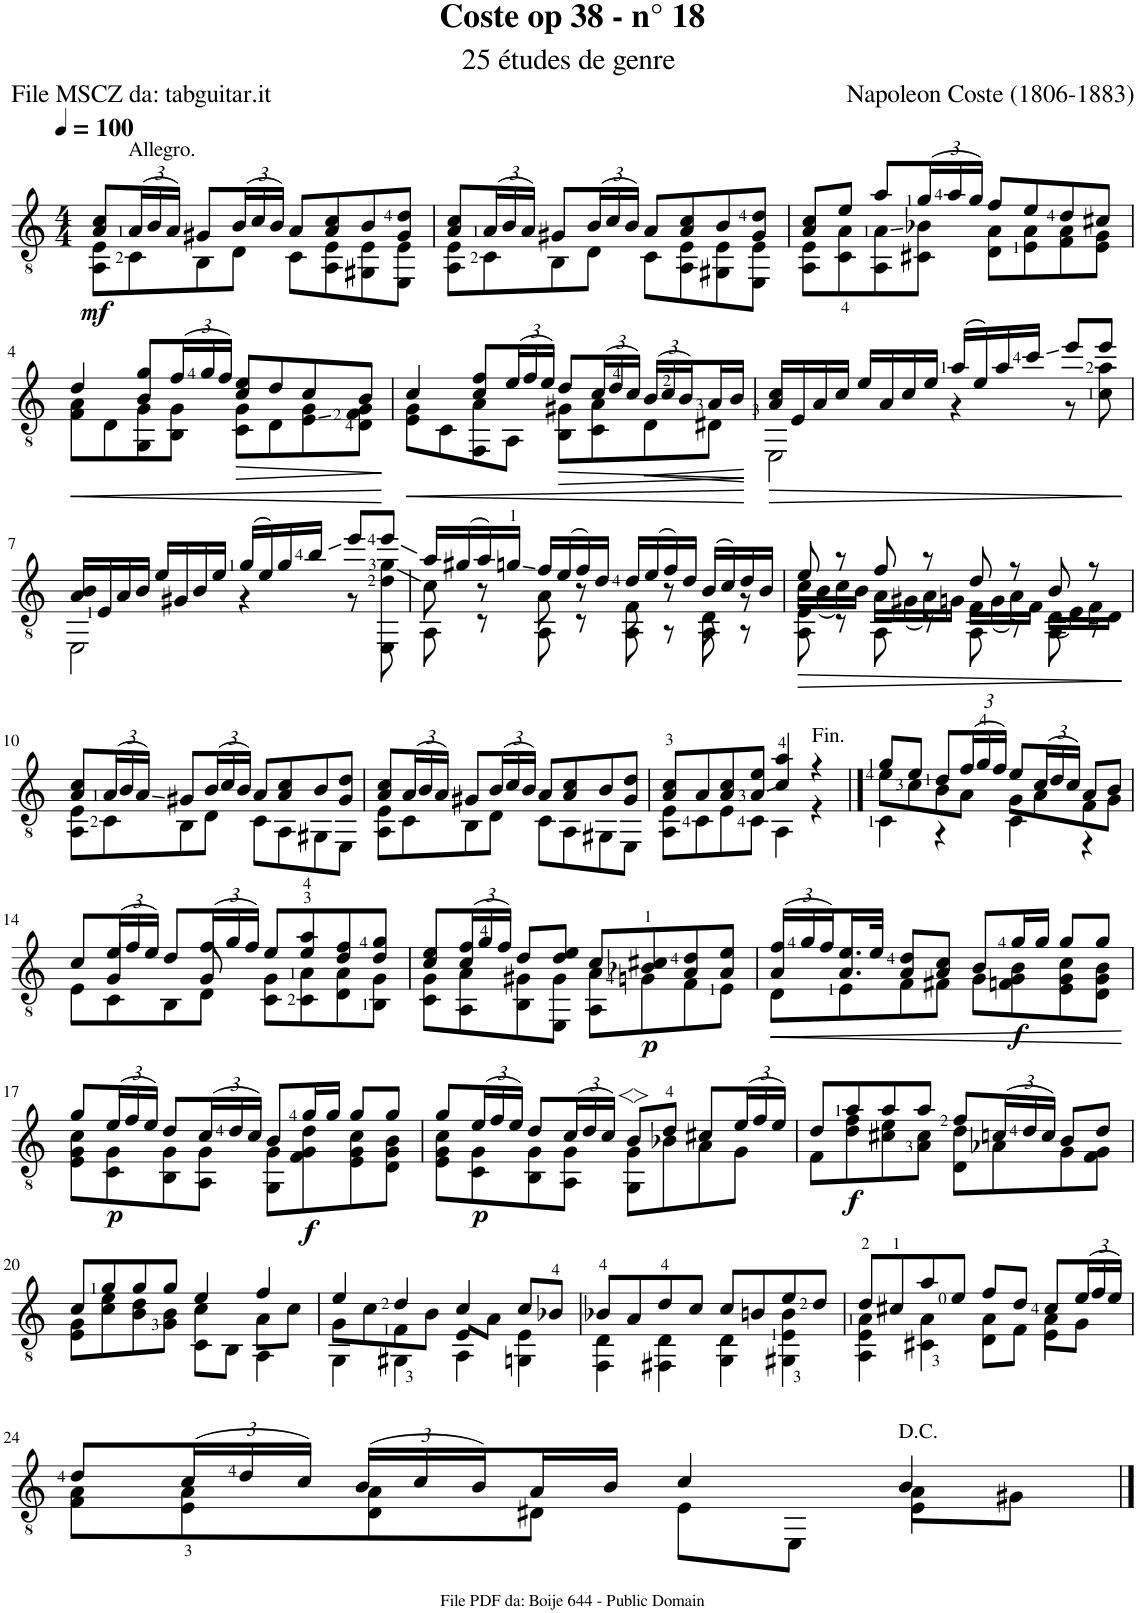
**kern	**dynam
*part1	*part1
*staff1	*staff1
*I"Guitar	*
*I'Guit.	*
*clefGv2	*
*k[]	*
*M4/4	*
*MM100	*
=1	=1
*^	*
!	!	!LO:DY:b
8A/ 8c/L	8AA\ 8E\L	mf
*Xbrackettup	*	*
!LO:TX:a:t=Allegro.	!	!
(24A/L	8C\	.
24B/	.	.
24A/JJ)	.	.
8G#X/L	8BB\	.
(24B/L	8D\J	.
24c/	.	.
24B/JJ)	.	.
8A/L	8C\L	.
8A/ 8c/	8AA\ 8E\	.
8B/	8GG#X\ 8E\	.
8G#/ 8d/J	8EE\ 8E\J	.
=2	=2	=2
8A/ 8c/L	8AA\ 8E\L	.
(24A/L	8C\	.
24B/	.	.
24A/JJ)	.	.
8G#X/L	8BB\	.
(24B/L	8D\J	.
24c/	.	.
24B/JJ)	.	.
8A/L	8C\L	.
8A/ 8c/	8AA\ 8E\	.
8B/	8GG#X\ 8E\	.
8G#/ 8d/J	8EE\ 8E\J	.
=3	=3	=3
8A/ 8c/L	8AA\ 8E\L	.
8e/J	8C\ 8A\	.
8a/L	8AA\ 8A\	.
(24g/L	8C#X\ 8B-X\J	.
24a/	.	.
24g/JJ)	.	.
8f/L	8D\ 8A\L	.
8e/	8E\ 8A\	.
8d/	8F\ 8A\	.
8c#X/J	8E\ 8G\J	.
!!LO:LB:g=z	!!
=4	=4	=4
!	!	!LO:HP:b
4d/	8F\ 8A\L	<
.	8D\	.
8B/ 8g/L	8GG\ 8G\	.
(24f/L	8BB\ 8G\J	.
24g/	.	.
24f/JJ)	.	.
!	!	!LO:HP:b
8c/ 8e/L	8C\ 8G\L	>
8d/	8D\	.
8c/	8E\ 8G\	.
8B/J	8D\ 8F\ 8G\J	.
*v	*v	*
.	[ ]
=5	=5
!	!LO:HP:b
*^	*
4c/	8E\ 8G\L	<
.	8C\	.
8c/ 8f/L	8FF\ 8A\	.
(24e/L	8AA\J	.
24f/	.	.
24e/JJ)	.	.
!	!	!LO:HP:b
8d/L	8BB\ 8G#X\L	>
(24c/L	8C\ 8A\	.
24d/	.	.
24c/JJ)	.	.
!	!	!LO:HP:b
(24B/LL	8D\	<
24c/	.	.
24B/)	.	.
16A/	8D#X\J	.
16B/JJ	.	.
*v	*v	*
.	[ ] [
=6	=6
!	!LO:HP:b
*^	*
16A/ 16c/LL	2EE\	>
16E/	.	.
16A/	.	.
16c/JJ	.	.
16e/LL	.	.
16A/	.	.
16c/	.	.
16e/JJ	.	.
(16a/LL	4r	.
16e/)	.	.
16a/	.	.
16cc/JJ	.	.
8ee/L	8r	.
8ee/J	8c\ 8a\	.
*v	*v	*
.	]
!!LO:LB:g=z
=7	=7
*^	*
16A/ 16B/LL	2EE\	.
16E/	.	.
16A/	.	.
16B/JJ	.	.
16e/LL	.	.
16G#X/	.	.
16B/	.	.
16e/JJ	.	.
(16g/LL	4r	.
16e/)	.	.
16g/	.	.
16b/JJ	.	.
8ee/L	8r	.
8ee/J	8EE\ 8d\ 8g\	.
=8	=8	=8
*	*^	*
16a/LL	8c\	8AA\	.
(16g#X/	.	.	.
16a/)	8r	8r	.
16gn/JJ	.	.	.
16f/LL	8A\	8AA\	.
(16e/	.	.	.
16f/)	8r	8r	.
16d/JJ	.	.	.
16d/LL	8F\	8AA\	.
(16e/	.	.	.
16f/)	8r	8r	.
16d/JJ	.	.	.
(16B/LL	8D\	8AA\	.
16c/)	.	.	.
16d/	8r	8r	.
16B/JJ	.	.	.
=9	=9	=9	=9
!	!	!	!LO:HP:b
8e/	16c\LL	8AA\ 8E\	>
.	(16B\	.	.
8r	16c\)	8r	.
.	16B\JJ	.	.
8f/	16A\LL	8AA\	.
.	(16G#X\	.	.
8r	16A\)	8r	.
.	16Gn\JJ	.	.
8d/	16F\LL	8AA\	.
.	(16G\	.	.
8r	16A\)	8r	.
.	16F\JJ	.	.
8B/	(16D\LL	8AA\	.
.	16E\)	.	.
8r	16F\	8r	.
.	16D\JJ	.	.
*v	*v	*v	*
.	]
!!LO:LB:g=z
=10	=10
*^	*
8A/ 8c/L	8AA\ 8E\L	.
(24A/L	8C\	.
24B/	.	.
24A/JJ)	.	.
8G#X/L	8BB\	.
(24B/L	8D\J	.
24c/	.	.
24B/JJ)	.	.
8A/L	8C\L	.
8A/ 8c/	8AA\	.
8B/	8GG#X\	.
8G#/ 8d/J	8EE\J	.
=11	=11	=11
8A/ 8c/L	8AA\ 8E\L	.
(24A/L	8C\	.
24B/	.	.
24A/JJ)	.	.
8G#X/L	8BB\	.
(24B/L	8D\J	.
24c/	.	.
24B/JJ)	.	.
8A/L	8C\L	.
8A/ 8c/	8AA\	.
8B/	8GG#X\	.
8G#/ 8d/J	8EE\J	.
=12	=12	=12
8A/ 8c/L	8AA\ 8E\L	.
8A/	8C\	.
8A/ 8c/	8E\	.
8A/ 8e/J	8C\J	.
4c/ 4a/	4AA\	.
!LO:TX:a:t=Fin.	!	!
4r	4r	.
==13	==13	==13
*	*^	*
8g/L	8e\L	4C\	.
8e/J	8c\	.	.
8d/L	8B\	4r	.
(24f/L	8A\J	.	.
24g/	.	.	.
24f/JJ)	.	.	.
8e/L	8G\L	4C\	.
(24c/L	8A\	.	.
24d/	.	.	.
24c/JJ)	.	.	.
8A/L	8F\	4r	.
8B/J	8G\J	.	.
!!LO:LB:g=z	!!	!!
=14	=14	=14	=14
8c/L	8ryy	8E\L	.
(24e/L	4G/	8C\	.
24f/	.	.	.
24e/JJ)	.	.	.
8d/L	.	8BB\	.
(24f/L	8G/	8D\J	.
24g/	.	.	.
24f/JJ)	.	.	.
8e/L	8C\ 8G\L	2ryy	.
8e/ 8a/	8C\ 8A\	.	.
8d/ 8f/	8D\ 8A\	.	.
8d/ 8g/J	8BB\ 8G\J	.	.
*	*v	*v	*
=15	=15	=15
8c/ 8e/L	8C\ 8G\L	.
(24c/ 24f/L	8AA\ 8A\	.
24g/	.	.
24f/JJ)	.	.
8d/L	8BB\ 8G#X\	.
8d/ 8e/J	8EE\ 8G#\J	.
8c/L	8AA\ 8A\L	.
!	!	!LO:DY:b
8B-X/ 8c#X/	8Gn\	p
8A/ 8d/	8F\	.
8A/ 8e/J	8E\J	.
=16	=16	=16
!	!	!LO:HP:b
(24A/ 24f/LL	8D\L	<
24g/	.	.
24f/)	.	.
16.A/ 16.e/	8E\	.
32e/JJk	.	.
8A/ 8d/L	8F\	.
8A/ 8c/J	8F#X\J	.
8B/L	8G\L	.
!	!	!LO:DY:b
16g/L	8Fn\ 8G\ 8B\	f
16g/JJ	.	.
8g/L	8E\ 8G\ 8c\	.
8g/J	8D\ 8G\ 8B\J	.
*v	*v	*
.	[
!!LO:LB:g=z
=17	=17
*^	*
8g/L	8E\ 8G\ 8c\L	.
!	!	!LO:DY:b
(24e/L	8C\ 8G\	p
24f/	.	.
24e/JJ)	.	.
8d/L	8BB\ 8G\	.
(24c/L	8AA\ 8G\J	.
24d/	.	.
24c/JJ)	.	.
8B/L	8GG\ 8G\L	.
!	!	!LO:DY:b
16g/L	8F\ 8G\ 8d\	f
16g/JJ	.	.
8g/L	8E\ 8G\ 8c\	.
8g/J	8D\ 8G\ 8B\J	.
=18	=18	=18
8g/L	8E\ 8G\ 8c\L	.
!	!	!LO:DY:b
(24e/L	8C\ 8G\	p
24f/	.	.
24e/JJ)	.	.
8d/L	8BB\ 8G\	.
(24c/L	8AA\ 8G\J	.
24d/	.	.
24c/JJ)	.	.
8B/L	8GG\> 8G\>L	.
8d/J	8B-X\	.
8c#X/L	8A\	.
(24e/L	8G\J	.
24f/	.	.
24e/JJ)	.	.
=19	=19	=19
8d/L	8F\L	.
!	!	!LO:DY:b
8a/	8d\ 8f\	f
8a/	8c#X\ 8e\	.
8a/J	8A\ 8c#\J	.
8f/L	8D\ 8d\L	.
(24cn/L	8A-X\	.
24d/	.	.
24c/JJ)	.	.
8B/L	8G\	.
8d/J	8F\ 8G\J	.
!!LO:LB:g=z	!!
=20	=20	=20
*	*^	*
8c/L	8E\ 8G\L	2ryy	.
8g/	8c\ 8e\	.	.
8g/	8B\ 8d\	.	.
8g/J	8G\ 8B\J	.	.
4e/	4c\	8C\L	.
.	.	8BB\J	.
4f/	8A\L	4AA\	.
.	8c\J	.	.
=21	=21	=21	=21
4e/	8G\L	4GG\	.
.	8c\	.	.
4d/	8F\	4GG#X\	.
.	8B\J	.	.
4c/	8E/L	4AA\	.
.	8A\J	.	.
8c/L	4E\	4GGn\	.
8B-X/J	.	.	.
=22	=22	=22	=22
8B-X/L	4D\	4FF\	.
8A/	.	.	.
8d/	4D\	4FF#X\	.
8c/J	.	.	.
8c/L	4D\	4GG\	.
8Bn/	.	.	.
8e/	4E\ 4B\	4GG#X\	.
8d/J	.	.	.
=23	=23	=23	=23
8d/L	4E\ 4A\	4AA\	.
8c#X/	.	.	.
8a/	4A\	4C#X\	.
8e/J	.	.	.
8f/L	4A\	8D\L	.
8d/J	.	8F\J	.
8c#/L	8A\L	4E\	.
(24e/L	8G\J	.	.
24f/	.	.	.
24e/JJ)	.	.	.
!!LO:LB:g=z	!!	!!
=24	=24	=24	=24
8d/L	8F\ 8A\L	2.ryy	.
(24c/L	8E\ 8A\	.	.
24d/	.	.	.
24c/JJ)	.	.	.
(24B/LL	8D\ 8A\	.	.
24c/	.	.	.
24B/)	.	.	.
16A/	8D#X\J	.	.
16B/JJ	.	.	.
4c/	8E\L	.	.
.	8EE\J	.	.
4B/	4E\	8A\L	.
.	.	8G#X\J	.
*v	*v	*v	*
==	==
*-	*-
